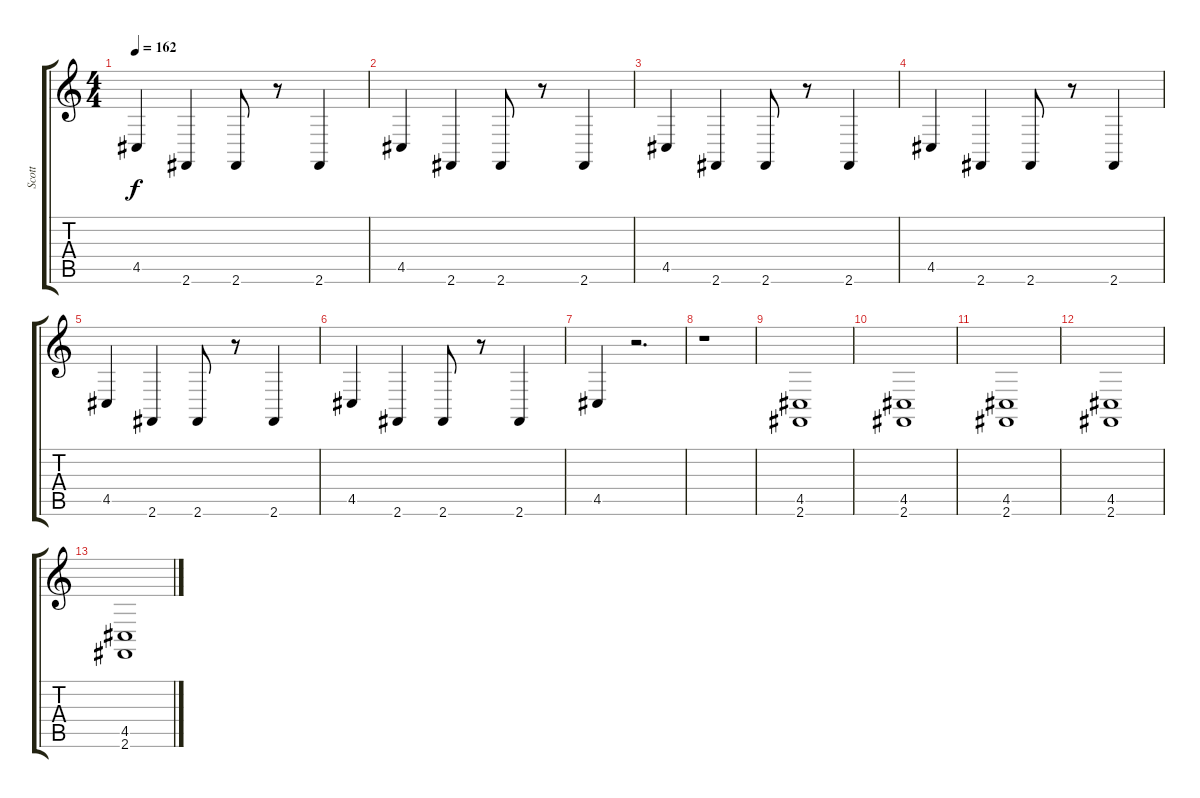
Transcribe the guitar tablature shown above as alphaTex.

\track ("Scott" "Scott") {instrument acousticgrandpiano}
\staff {score tabs}
\tuning (E4 B3 G3 D3 A2 E2) {hide}
\ts (4 4)
\tempo 162
\clef g2
\ks c
4.5.4{dy f} 2.6.4 2.6.8 r.8 2.6.4 |
4.5.4 2.6.4 2.6.8 r.8 2.6.4 |
4.5.4 2.6.4 2.6.8 r.8 2.6.4 |
4.5.4 2.6.4 2.6.8 r.8 2.6.4 |
4.5.4 2.6.4 2.6.8 r.8 2.6.4 |
4.5.4 2.6.4 2.6.8 r.8 2.6.4 |
4.5.4 r.2{d} |
r.1 |
(4.5 2.6).1 |
(4.5 2.6).1 |
(4.5 2.6).1 |
(4.5 2.6).1 |
(4.5 2.6).1
